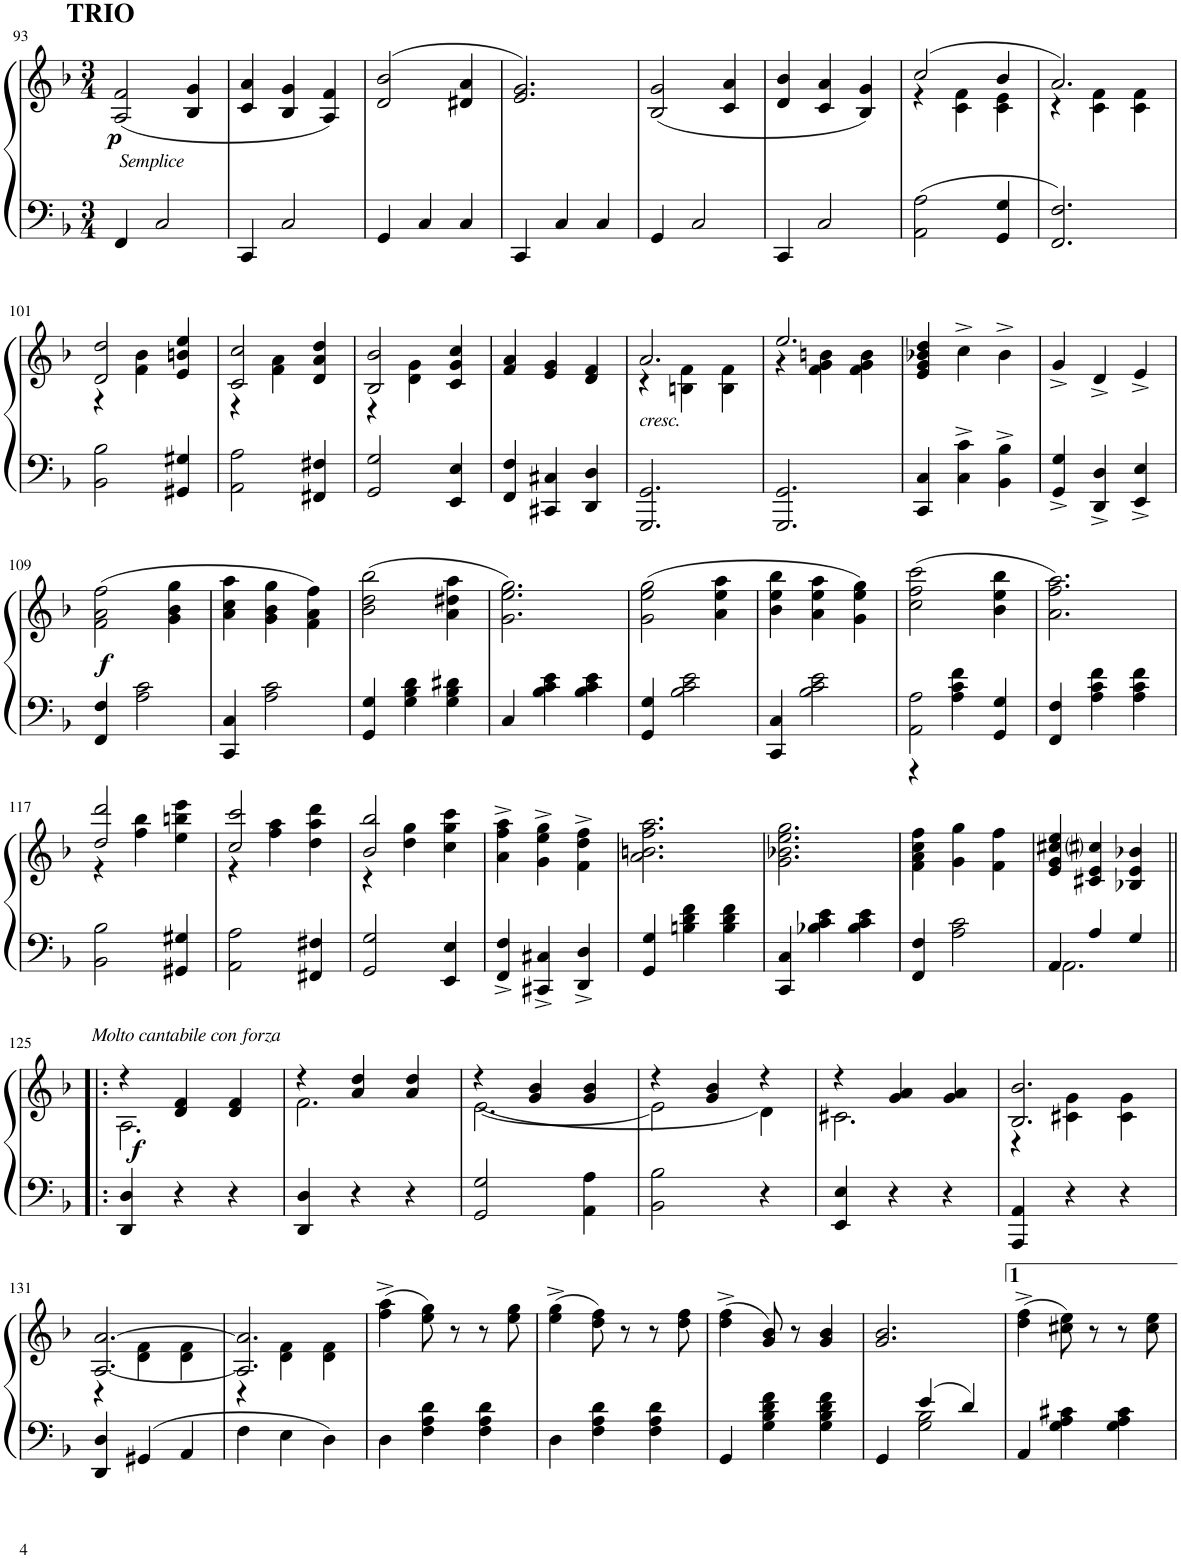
**kern	**kern	**dynam
*part1	*part1	*part1
*staff2	*staff1	*staff1/2
*I"Piano	*	*
*I'Pno.	*	*
!!LO:PB:g=z
*clefF4	*clefG2	*
*k[b-]	*k[b-]	*
*M3/4	*M3/4	*
=93	=93	=93
!	!LO:TX:a:B:t=TRIO	!
!LO:TX:a:i:t=Semplice	!	!
!	!	!LO:DY:b
4FF/	(2A/ 2f/	p
2C/	.	.
.	4B-/ 4g/	.
=94	=94	=94
4CC/	4c/ 4a/	.
2C/	4B-/ 4g/	.
.	4A/ 4f/)	.
=95	=95	=95
4GG/	(>2d/ 2b-/	.
4C/	.	.
4C/	4d#X/ 4a/	.
=96	=96	=96
4CC/	2.e/ 2.g/)	.
4C/	.	.
4C/	.	.
=97	=97	=97
4GG/	(2B-/ 2g/	.
2C/	.	.
.	4c/ 4a/	.
=98	=98	=98
4CC/	4d/ 4b-/	.
2C/	4c/ 4a/	.
.	4B-/ 4g/)	.
=99	=99	=99
*	*^	*
2AA\ 2A\	(2cc/	4r	.
.	.	4c\ 4f\	.
4GG/ 4G/	4b-/	4c\ 4e\	.
=100	=100	=100	=100
2.FF/ 2.F/	2.a/)	4r	.
.	.	4c\ 4f\	.
.	.	4c\ 4f\	.
!!LO:LB:g=z	!!
=101	=101	=101	=101
2BB-\ 2B-\	2d/ 2dd/	4r	.
.	.	4f\ 4b-\	.
4GG#X/ 4G#X/	4e/ 4bn/ 4ee/	4ryy	.
=102	=102	=102	=102
2AA\ 2A\	2c/ 2cc/	4r	.
.	.	4f\ 4a\	.
4FF#X/ 4F#X/	4d/ 4a/ 4dd/	4ryy	.
=103	=103	=103	=103
2GG/ 2G/	2B-/ 2b-/	4r	.
.	.	4d\ 4g\	.
4EE/ 4E/	4c/ 4g/ 4cc/	4ryy	.
*	*v	*v	*
=104	=104	=104
4FF/ 4F/	4f/ 4a/	.
4CC#X/ 4C#X/	4e/ 4g/	.
4DD/ 4D/	4d/ 4f/	.
=105	=105	=105
*	*^	*
!LO:TX:a:i:t=cresc.	!	!	!
2.GGG/ 2.GG/	2.a/	4r	.
.	.	4Bn\ 4f\	.
.	.	4B\ 4f\	.
=106	=106	=106	=106
2.GGG/ 2.GG/	2.ee/	4r	.
.	.	4f\ 4g\ 4bn\	.
.	.	4f\ 4g\ 4b\	.
*	*v	*v	*
=107	=107	=107
4CC/ 4C/	4e/ 4g/ 4b-X/ 4dd/	.
4C\^ 4c\^	4cc^\	.
4BB-\^ 4B-\^	4b-^\	.
=108	=108	=108
4GG/^ 4G/^	4g^/	.
4DD/^ 4D/^	4d^/	.
4EE/^ 4E/^	4e^/	.
!!LO:LB:g=z
=109	=109	=109
!	!	!LO:DY:b
4FF/ 4F/	(2f\ 2a\ 2ff\	f
2A\ 2c\	.	.
.	4g\ 4b-\ 4gg\	.
=110	=110	=110
4CC/ 4C/	4a\ 4cc\ 4aa\	.
2A\ 2c\	4g\ 4b-\ 4gg\	.
.	4f\ 4a\ 4ff\)	.
=111	=111	=111
4GG/ 4G/	(2b-\ 2dd\ 2bb-\	.
4G\ 4B-\ 4d\	.	.
4G\ 4B-\ 4d#X\	4a\ 4dd#X\ 4aa\	.
=112	=112	=112
4C/	2.g\ 2.ee\ 2.gg\)	.
4B-\ 4c\ 4e\	.	.
4B-\ 4c\ 4e\	.	.
=113	=113	=113
4GG/ 4G/	(2g\ 2ee\ 2gg\	.
2B-\ 2c\ 2e\	.	.
.	4a\ 4ee\ 4aa\	.
=114	=114	=114
4CC/ 4C/	4b-\ 4ee\ 4bb-\	.
2B-\ 2c\ 2e\	4a\ 4ee\ 4aa\	.
.	4g\ 4ee\ 4gg\)	.
=115	=115	=115
*^	*	*
2AA\ 2A\	4r	(2cc\ 2ff\ 2ccc\	.
.	4A\ 4c\ 4f\	.	.
4GG/ 4G/	4ryy	4b-\ 4ee\ 4bb-\	.
*v	*v	*	*
=116	=116	=116
4FF/ 4F/	2.a\ 2.ff\ 2.aa\)	.
4A\ 4c\ 4f\	.	.
4A\ 4c\ 4f\	.	.
!!LO:LB:g=z
=117	=117	=117
*	*^	*
2BB-\ 2B-\	2dd/ 2ddd/	4r	.
.	.	4ff\ 4bb-\	.
4GG#X/ 4G#X/	4ee\ 4bbn\ 4eee\	4ryy	.
=118	=118	=118	=118
2AA\ 2A\	2cc/ 2ccc/	4r	.
.	.	4ff\ 4aa\	.
4FF#X/ 4F#X/	4dd\ 4aa\ 4ddd\	4ryy	.
=119	=119	=119	=119
2GG/ 2G/	2b-/ 2bb-/	4r	.
.	.	4dd\ 4gg\	.
4EE/ 4E/	4cc\ 4gg\ 4ccc\	4ryy	.
*	*v	*v	*
=120	=120	=120
4FF/^ 4F/^	4a\^ 4ff\^ 4aa\^	.
4CC#X/^ 4C#X/^	4g\^ 4ee\^ 4gg\^	.
4DD/^ 4D/^	4f\^ 4dd\^ 4ff\^	.
=121	=121	=121
4GG/ 4G/	2.a\ 2.bn\ 2.ff\ 2.aa\	.
4Bn\ 4d\ 4f\	.	.
4B\ 4d\ 4f\	.	.
=122	=122	=122
4CC/ 4C/	2.g\ 2.b-X\ 2.ee\ 2.gg\	.
4B-X\ 4c\ 4e\	.	.
4B-\ 4c\ 4e\	.	.
=123	=123	=123
4FF/ 4F/	4f\ 4a\ 4cc\ 4ff\	.
2A\ 2c\	4g\ 4gg\	.
.	4f\ 4ff\	.
=124	=124	=124
*^	*	*
4AA/	2.AA\	4e/ 4g/ 4cc#X/ 4ee/	.
4A/	.	4c#X/ 4e/ 4cc#i/	.
4G/	.	4B-X/ 4e/ 4b-X/	.
*v	*v	*	*
!!LO:LB:g=z
=125!|:	=125!|:	=125!|:
*	*^	*
!	!LO:TX:a:i:t=Molto cantabile con forza	!	!
!	!	!	!LO:DY:b
4DD/ 4D/	4r	2.A\	f
4r	4d/ 4f/	.	.
4r	4d/ 4f/	.	.
=126	=126	=126	=126
4DD/ 4D/	4r	2.f\	.
4r	4a/ 4dd/	.	.
4r	4a/ 4dd/	.	.
=127	=127	=127	=127
2GG/ 2G/	4r	([2.e\	.
.	4g/ 4b-/	.	.
4AA\ 4A\	4g/ 4b-/	.	.
=128	=128	=128	=128
2BB-\ 2B-\	4r	2e\]	.
.	4g/ 4b-/	.	.
4r	4r	4d\)	.
=129	=129	=129	=129
4EE/ 4E/	4r	2.c#X\	.
4r	4g/ 4a/	.	.
4r	4g/ 4a/	.	.
=130	=130	=130	=130
4AAA/ 4AA/	2.B-/ 2.b-/	4r	.
4r	.	4c#X\ 4g\	.
4r	.	4c#\ 4g\	.
!!LO:LB:g=z	!!
=131	=131	=131	=131
4DD/ 4D/	[<2.A/ [2.a/	4r	.
4GG#X/	.	4d\ 4f\	.
4AA/	.	4d\ 4f\	.
=132	=132	=132	=132
4F\	2.A/] 2.a/]	4r	.
4E\	.	4d\ 4f\	.
4D\	.	4d\ 4f\	.
*	*v	*v	*
=133	=133	=133
4D\	(4ff\^ 4aa\^	.
4F\ 4A\ 4d\	8ee\ 8gg\)	.
.	8r	.
4F\ 4A\ 4d\	8r	.
.	8ee\ 8gg\	.
=134	=134	=134
4D\	(4ee\^ 4gg\^	.
4F\ 4A\ 4d\	8dd\ 8ff\)	.
.	8r	.
4F\ 4A\ 4d\	8r	.
.	8dd\ 8ff\	.
=135	=135	=135
4GG/	(4dd\^ 4ff\^	.
4G\ 4B-\ 4d\ 4f\	8g/ 8b-/)	.
.	8r	.
4G\ 4B-\ 4d\ 4f\	4g/ 4b-/	.
=136	=136	=136
*^	*	*
4GG/	4ryy	2.g/ 2.b-/	.
4e/	2G\ 2B-\	.	.
4d/	.	.	.
*v	*v	*	*
=137	=137	=137
4AA/	(4dd\^ 4ff\^	.
4G\ 4A\ 4c#X\	8cc#X\ 8ee\)	.
.	8r	.
4G\ 4A\ 4c#\	8r	.
.	8cc#\ 8ee\	.
=	=	=
*-	*-	*-
